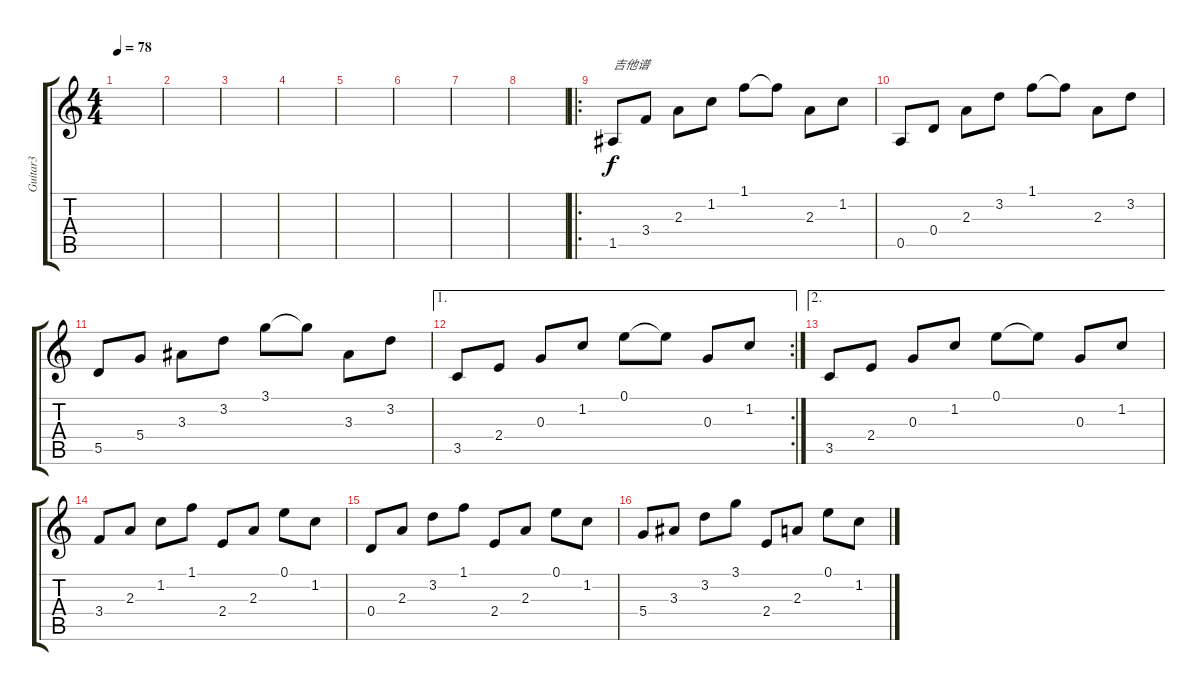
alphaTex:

\track ("Guitar3" "Guitar3") {instrument acousticguitarsteel}
\staff {score tabs}
\tuning (E4 B3 G3 D3 A2 E2) {hide}
\ts (4 4)
\tempo 78
\clef g2
\ks c
|
|
|
|
|
|
|
|
\ro
1.5.8{txt "吉他谱"} 3.4.8 2.3.8 1.2.8 1.1.8 1.1{t}.8 2.3.8 1.2.8 |
0.5.8 0.4.8 2.3.8 3.2.8 1.1.8 1.1{t}.8 2.3.8 3.2.8 |
5.5.8 5.4.8 3.3.8 3.2.8 3.1.8 3.1{t}.8 3.3.8 3.2.8 |
\ae 1
\rc 2
3.5.8 2.4.8 0.3.8 1.2.8 0.1.8 0.1{t}.8 0.3.8 1.2.8 |
\ae 2
3.5.8 2.4.8 0.3.8 1.2.8 0.1.8 0.1{t}.8 0.3.8 1.2.8 |
3.4.8 2.3.8 1.2.8 1.1.8 2.4.8 2.3.8 0.1.8 1.2.8 |
0.4.8 2.3.8 3.2.8 1.1.8 2.4.8 2.3.8 0.1.8 1.2.8 |
5.4.8 3.3.8 3.2.8 3.1.8 2.4.8 2.3.8 0.1.8 1.2.8
